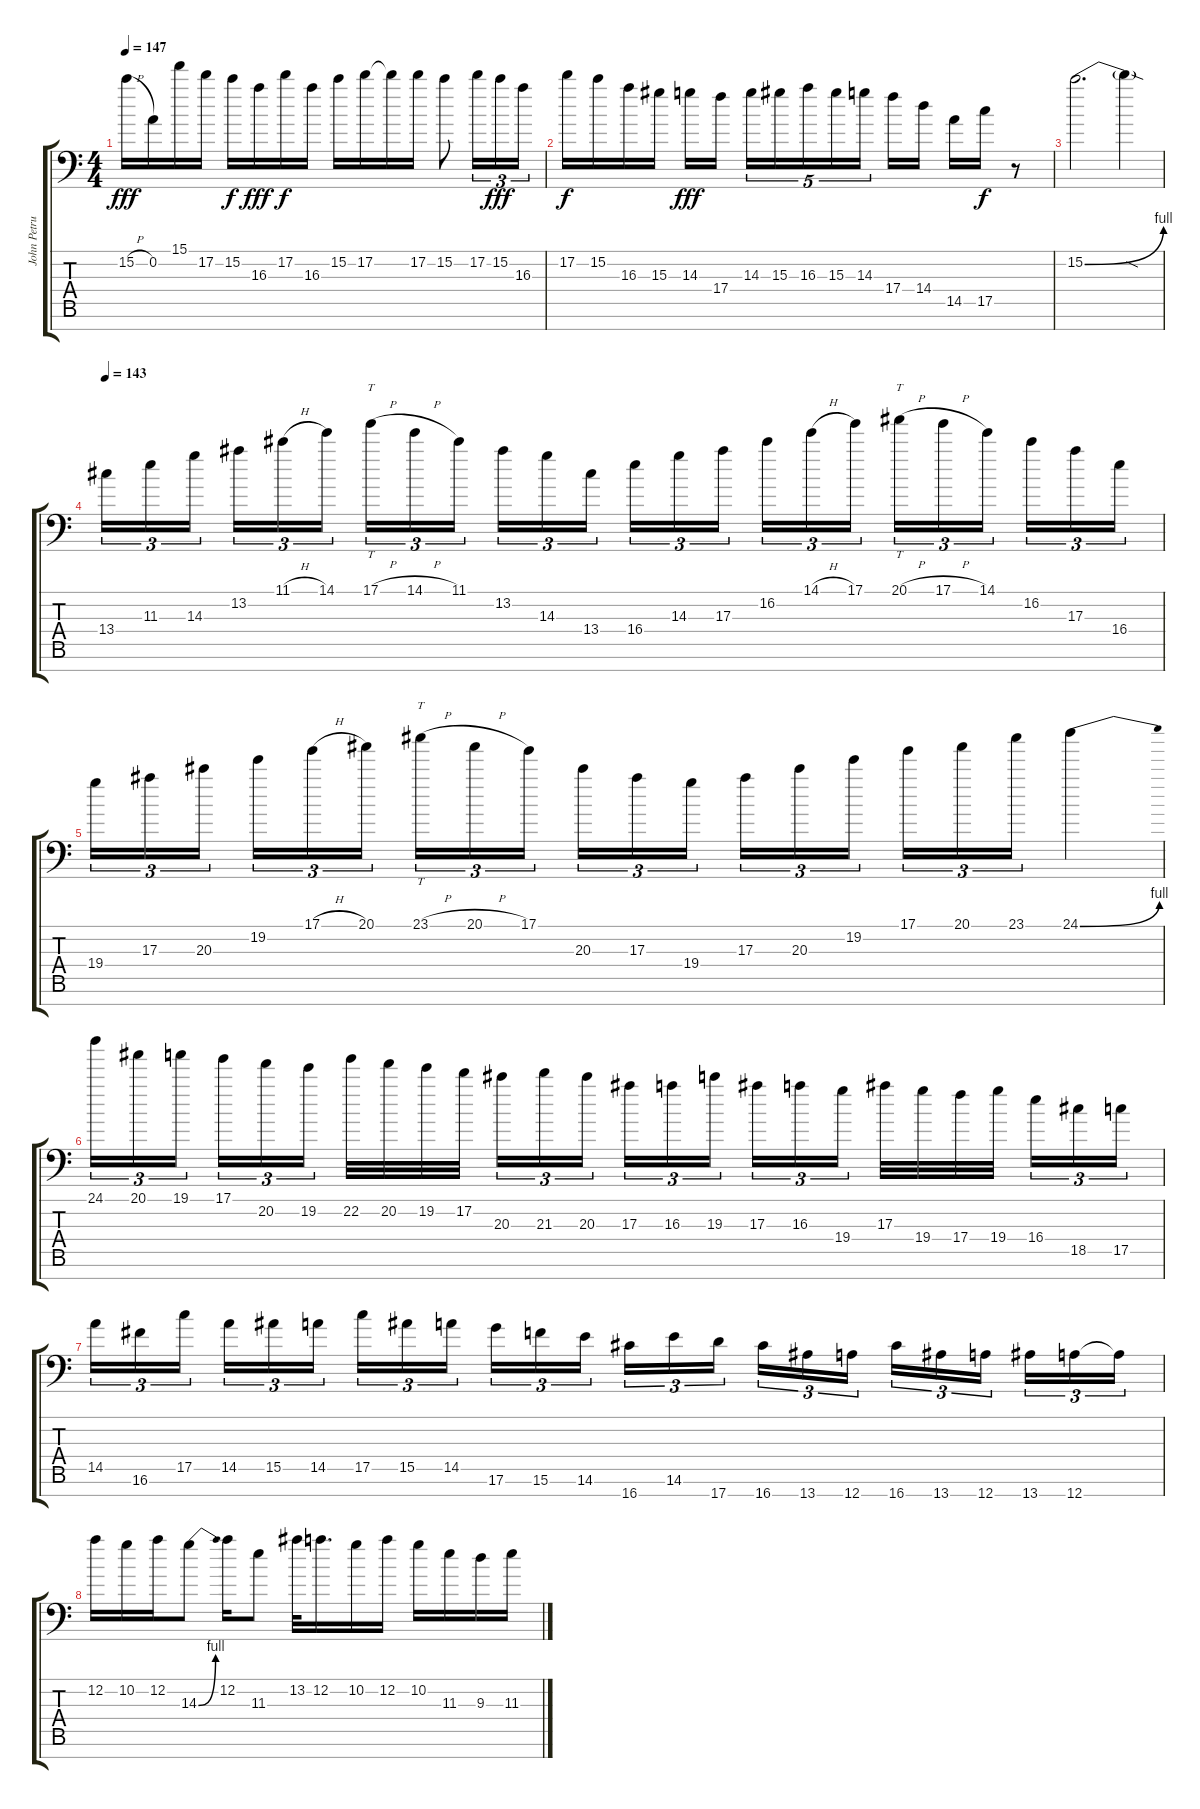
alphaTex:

\track ("John Petrucci" "John Petru") {instrument distortionguitar}
\staff {score tabs}
\tuning (D4 A3 F3 C3 G2 D2 A1) {hide}
\ts (4 4)
\tempo 147
\clef f4
\ks c
15.2{h}.16{dy fff} 0.2.16 15.1.16 17.2.16 15.2.16{dy f} 16.3.16{dy fff} 17.2.16{dy f} 16.3.16 15.2.16 17.2.16 17.2{t}.16 17.2.16 15.2.8 17.2.16{tu (3 2)} 15.2.16{tu (3 2) dy fff} 16.3.16{tu (3 2)} |
17.2.16{dy f} 15.2.16 16.3.16 15.3.16 14.3.16{dy fff} 17.4.16{beam splitsecondary} 14.3.16{tu (5 4)} 15.3.16{tu (5 4)} 16.3.16{tu (5 4)} 15.3.16{tu (5 4)} 14.3.16{tu (5 4) beam splitsecondary} 17.4.16 14.4.16 14.5.16 17.5.16{dy f} r.8 |
15.2{be (bend 0 0 60 4)}.2{d} 15.2{sod t}.4 |
\tempo 143
13.4.16{tu (3 2)} 11.3.16{tu (3 2)} 14.3.16{tu (3 2) beam splitsecondary} 13.2.16{tu (3 2)} 11.1{h}.16{tu (3 2)} 14.1.16{tu (3 2)} 17.1{h}.16{tt tu (3 2)} 14.1{h}.16{tu (3 2)} 11.1.16{tu (3 2) beam splitsecondary} 13.2.16{tu (3 2)} 14.3.16{tu (3 2)} 13.4.16{tu (3 2)} 16.4.16{tu (3 2)} 14.3.16{tu (3 2)} 17.3.16{tu (3 2) beam splitsecondary} 16.2.16{tu (3 2)} 14.1{h}.16{tu (3 2)} 17.1.16{tu (3 2)} 20.1{h}.16{tt tu (3 2)} 17.1{h}.16{tu (3 2)} 14.1.16{tu (3 2) beam splitsecondary} 16.2.16{tu (3 2)} 17.3.16{tu (3 2)} 16.4.16{tu (3 2)} |
19.4.16{tu (3 2)} 17.3.16{tu (3 2)} 20.3.16{tu (3 2) beam splitsecondary} 19.2.16{tu (3 2)} 17.1{h}.16{tu (3 2)} 20.1.16{tu (3 2)} 23.1{h}.16{tt tu (3 2)} 20.1{h}.16{tu (3 2)} 17.1.16{tu (3 2) beam splitsecondary} 20.3.16{tu (3 2)} 17.3.16{tu (3 2)} 19.4.16{tu (3 2)} 17.3.16{tu (3 2)} 20.3.16{tu (3 2)} 19.2.16{tu (3 2) beam splitsecondary} 17.1.16{tu (3 2)} 20.1.16{tu (3 2)} 23.1.16{tu (3 2)} 24.1{be (bend 0 0 60 4)}.4 |
24.1.16{tu (3 2)} 20.1.16{tu (3 2)} 19.1.16{tu (3 2) beam splitsecondary} 17.1.16{tu (3 2)} 20.2.16{tu (3 2)} 19.2.16{tu (3 2)} 22.2.32 20.2.32 19.2.32 17.2.32{beam splitsecondary} 20.3.16{tu (3 2)} 21.3.16{tu (3 2)} 20.3.16{tu (3 2)} 17.3.16{tu (3 2)} 16.3.16{tu (3 2)} 19.3.16{tu (3 2) beam splitsecondary} 17.3.16{tu (3 2)} 16.3.16{tu (3 2)} 19.4.16{tu (3 2)} 17.3.32 19.4.32 17.4.32 19.4.32{beam splitsecondary} 16.4.16{tu (3 2)} 18.5.16{tu (3 2)} 17.5.16{tu (3 2)} |
14.5.16{tu (3 2)} 16.6.16{tu (3 2)} 17.5.16{tu (3 2) beam splitsecondary} 14.5.16{tu (3 2)} 15.5.16{tu (3 2)} 14.5.16{tu (3 2)} 17.5.16{tu (3 2)} 15.5.16{tu (3 2)} 14.5.16{tu (3 2) beam splitsecondary} 17.6.16{tu (3 2)} 15.6.16{tu (3 2)} 14.6.16{tu (3 2)} 16.7.16{tu (3 2)} 14.6.16{tu (3 2)} 17.7.16{tu (3 2) beam splitsecondary} 16.7.16{tu (3 2)} 13.7.16{tu (3 2)} 12.7.16{tu (3 2)} 16.7.16{tu (3 2)} 13.7.16{tu (3 2)} 12.7.16{tu (3 2) beam splitsecondary} 13.7.16{tu (3 2)} 12.7.16{tu (3 2)} 12.7{t}.16{tu (3 2)} |
12.2.16 10.2.16 12.2.16 14.3{be (bend 0 0 60 4)}.8 12.2.16 11.3.8 13.2.32 12.2.16{d} 10.2.16 12.2.16 10.2.16 11.3.16 9.3.16 11.3.16
